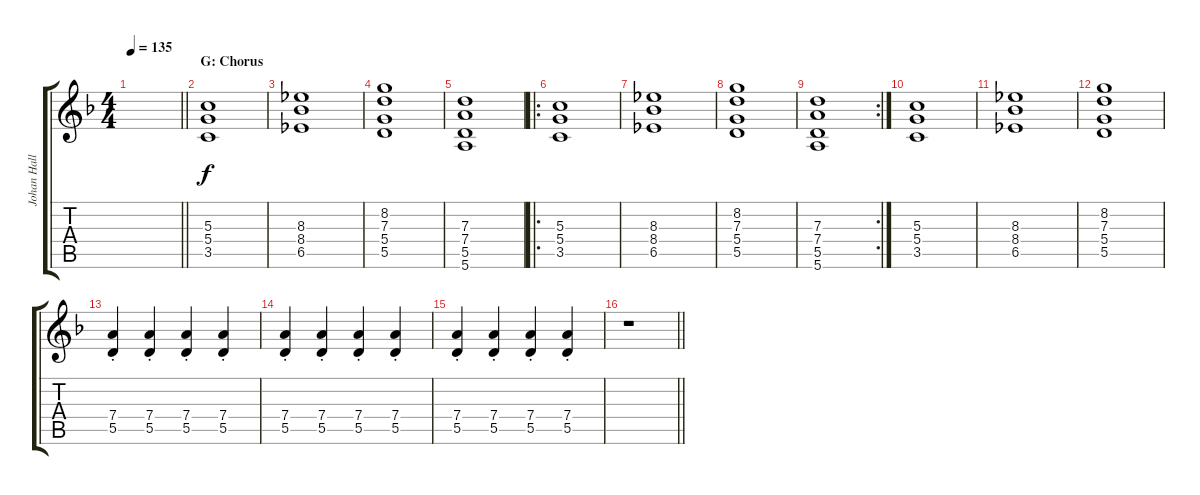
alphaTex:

\track ("Johan Hallgren" "Johan Hall") {instrument distortionguitar}
\staff {score tabs}
\tuning (E4 B3 G3 D3 A2 E2) {hide}
\ts (4 4)
\tempo 135
\clef g2
\barLineRight lightlight
\ks dminor
|
\section ("" "G: Chorus")
(5.3 5.4 3.5).1 |
(8.3 8.4 6.5).1 |
(8.2 7.3 5.4 5.5).1 |
(7.3 7.4 5.5 5.6).1 |
\ro
(5.3 5.4 3.5).1 |
(8.3 8.4 6.5).1 |
(8.2 7.3 5.4 5.5).1 |
\rc 2
(7.3 7.4 5.5 5.6).1 |
(5.3 5.4 3.5).1 |
(8.3 8.4 6.5).1 |
(8.2 7.3 5.4 5.5).1 |
(7.4{st} 5.5{st}).4 (7.4{st} 5.5{st}).4 (7.4{st} 5.5{st}).4 (7.4{st} 5.5{st}).4 |
(7.4{st} 5.5{st}).4 (7.4{st} 5.5{st}).4 (7.4{st} 5.5{st}).4 (7.4{st} 5.5{st}).4 |
(7.4{st} 5.5{st}).4 (7.4{st} 5.5{st}).4 (7.4{st} 5.5{st}).4 (7.4{st} 5.5{st}).4 |
\barLineRight lightlight
r.1
